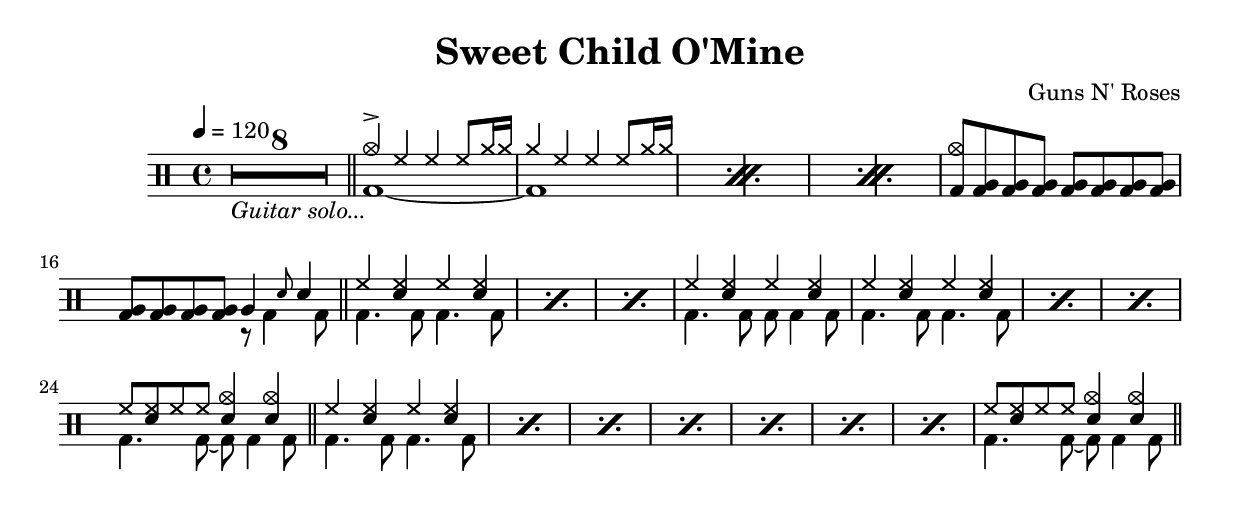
\version "2.22.0"
\header {
  title = "Sweet Child O'Mine"
  composer = "Guns N' Roses"
}
\layout {
}

intro-guitar =  {
  \compressMMRests {
    <>_\markup { \italic "Guitar solo..." }
    \override MultiMeasureRest.expand-limit = #1 R1*8  }
    \bar "||"
  }

intro-drums = \drummode {
  \repeat percent 3 <<
    {
      cymca4^> hh4 4 8 cymr16 16
      cymr4 hh4 4 8 cymr16 16
    } \\ {
      bd1~
      1
    }
  >>
  {
    \stemUp {
      <cymca bd>8 \repeat unfold 7 <tomfh bd>
      \repeat unfold 4 <tomfh bd> } <<
        {
          tomfh4 \grace sn8 sn4
        } \\
        {
          r8 bd4 bd8
        }
      >>
  }
  \bar "||"
}

intro = {
  \intro-guitar
  \intro-drums
}

A-h = \drummode { hh4 <hh sn> hh <hh sn> }
A-f = \drummode { bd4. 8 4. 8 }
A-p = << \A-h \\ \A-f >>
A-fill = \drummode <<
  {
    hh8 <hh sn>8 hh8 8 <sn cymca>4 4
  } \\ {
    bd4. 8~ 8 4 8
  }
>>
A.1 = \drummode {
  \repeat percent 3 \A-p
  << \A-h \\ { bd4. 8 8 4 8 } >>
  \repeat percent 3 \A-p
  \A-fill \bar "||"
}
A.2 = \drummode {
  \repeat percent 7 \A-p
  \A-fill \bar "||"
}

\new DrumStaff {
  \time 4/4
  \tempo 4 = 120
  \intro
  \A.1
  \A.2
}
